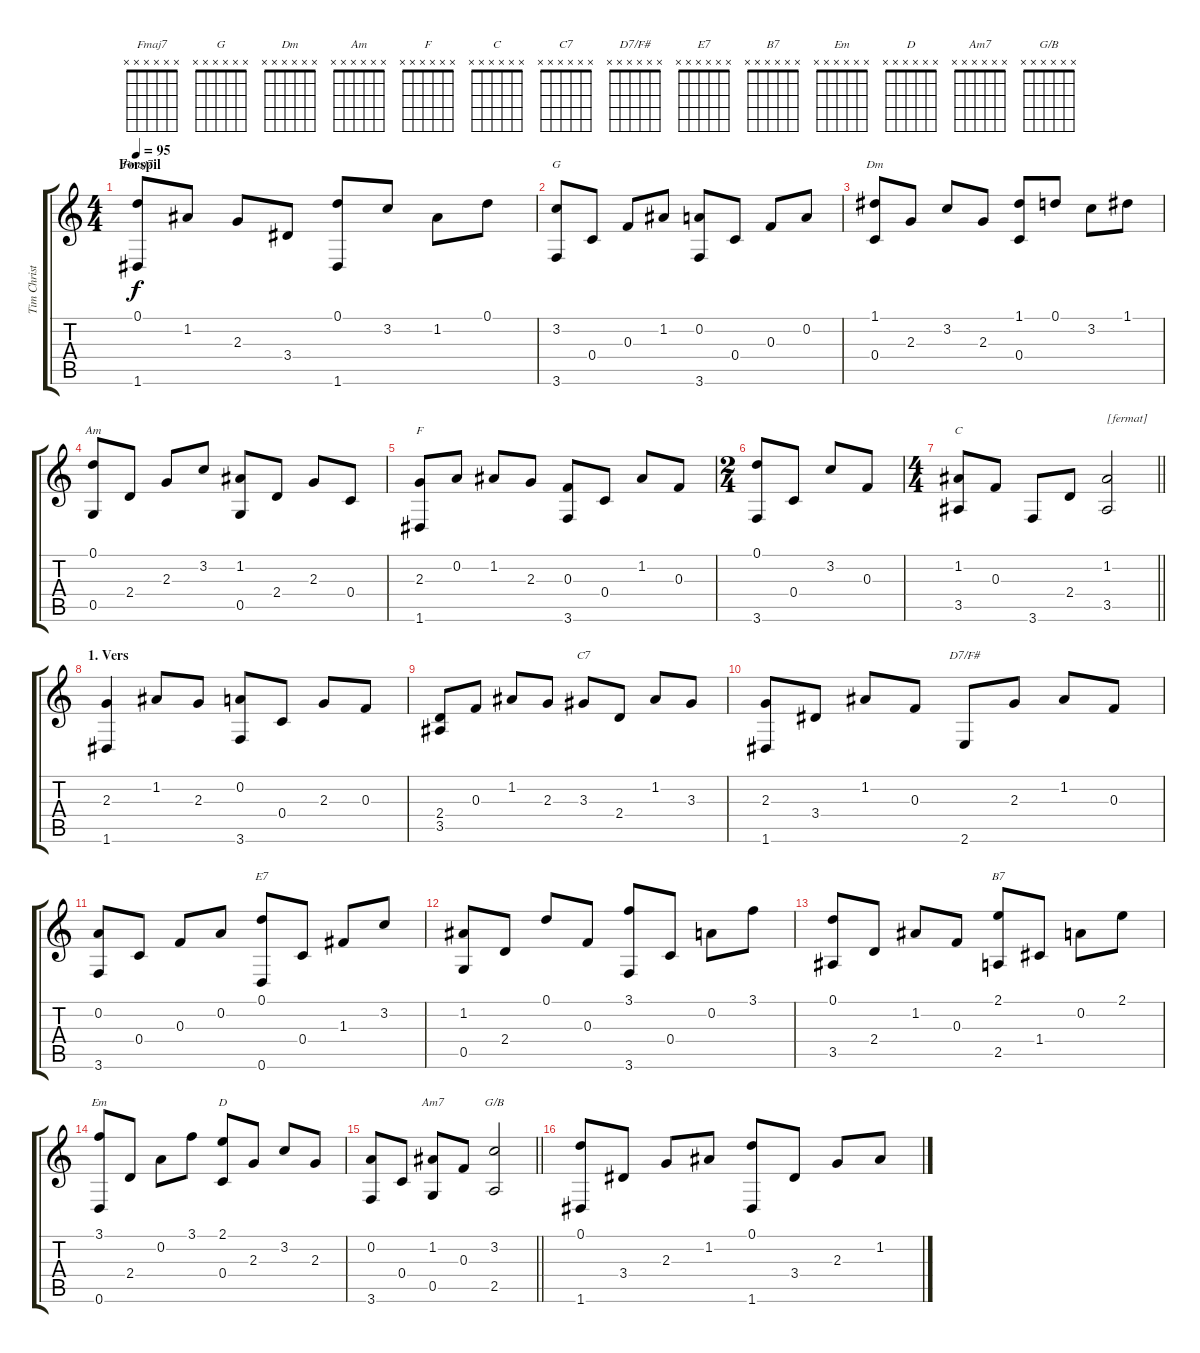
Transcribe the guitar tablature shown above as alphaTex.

\track ("Tim Christensen, steel-stringed acoustic" "Tim Christ") {instrument acousticguitarsteel}
\staff {score tabs}
\tuning (D4 A3 F3 C3 G2 D2) {hide}
\chord ("Fmaj7" x x x x x x)
\chord ("G" x x x x x x)
\chord ("Dm" x x x x x x)
\chord ("Am" x x x x x x)
\chord ("F" x x x x x x)
\chord ("C" x x x x x x)
\chord ("C7" x x x x x x)
\chord ("D7/F#" x x x x x x)
\chord ("E7" x x x x x x)
\chord ("B7" x x x x x x)
\chord ("Em" x x x x x x)
\chord ("D" x x x x x x)
\chord ("Am7" x x x x x x)
\chord ("G/B" x x x x x x)
\ts (4 4)
\section ("" "Forspil")
\tempo 95
\clef g2
\ks c
(0.1 1.6).8{ch "Fmaj7" dy f instrument acousticguitarsteel} 1.2.8 2.3.8 3.4.8 (0.1 1.6).8 3.2.8 1.2.8 0.1.8 |
(3.2 3.6).8{ch "G"} 0.4.8 0.3.8 1.2.8 (0.2 3.6).8 0.4.8 0.3.8 0.2.8 |
(1.1 0.4).8{ch "Dm"} 2.3.8 3.2.8 2.3.8 (1.1 0.4).8 0.1.8 3.2.8 1.1.8 |
(0.1 0.5).8{ch "Am"} 2.4.8 2.3.8 3.2.8 (1.2 0.5).8 2.4.8 2.3.8 0.4.8 |
(2.3 1.6).8{ch "F"} 0.2.8 1.2.8 2.3.8 (0.3 3.6).8 0.4.8 1.2.8 0.3.8 |
\ts (2 4)
(0.1 3.6).8 0.4.8 3.2.8 0.3.8 |
\ts (4 4)
\barLineRight lightlight
(1.2 3.5).8{ch "C"} 0.3.8 3.6.8 2.4.8 (1.2 3.5).2{txt "[fermat]"} |
\section ("" "1. Vers")
(2.3 1.6).4 1.2.8 2.3.8 (0.2 3.6).8 0.4.8 2.3.8 0.3.8 |
(2.4 3.5).8 0.3.8 1.2.8 2.3.8 3.3.8{ch "C7"} 2.4.8 1.2.8 3.3.8 |
(2.3 1.6).8 3.4.8 1.2.8 0.3.8 2.6.8{ch "D7/F#"} 2.3.8 1.2.8 0.3.8 |
(0.2 3.6).8 0.4.8 0.3.8 0.2.8 (0.1 0.6).8{ch "E7"} 0.4.8 1.3.8 3.2.8 |
(1.2 0.5).8 2.4.8 0.1.8 0.3.8 (3.1 3.6).8 0.4.8 0.2.8 3.1.8 |
(0.1 3.5).8 2.4.8 1.2.8 0.3.8 (2.1 2.5).8{ch "B7"} 1.4.8 0.2.8 2.1.8 |
(3.1 0.6).8{ch "Em"} 2.4.8 0.2.8 3.1.8 (2.1 0.4).8{ch "D"} 2.3.8 3.2.8 2.3.8 |
\barLineRight lightlight
(0.2 3.6).8 0.4.8 (1.2 0.5).8{ch "Am7"} 0.3.8 (3.2 2.5).2{ch "G/B"} |
(0.1 1.6).8 3.4.8 2.3.8 1.2.8 (0.1 1.6).8 3.4.8 2.3.8 1.2.8
